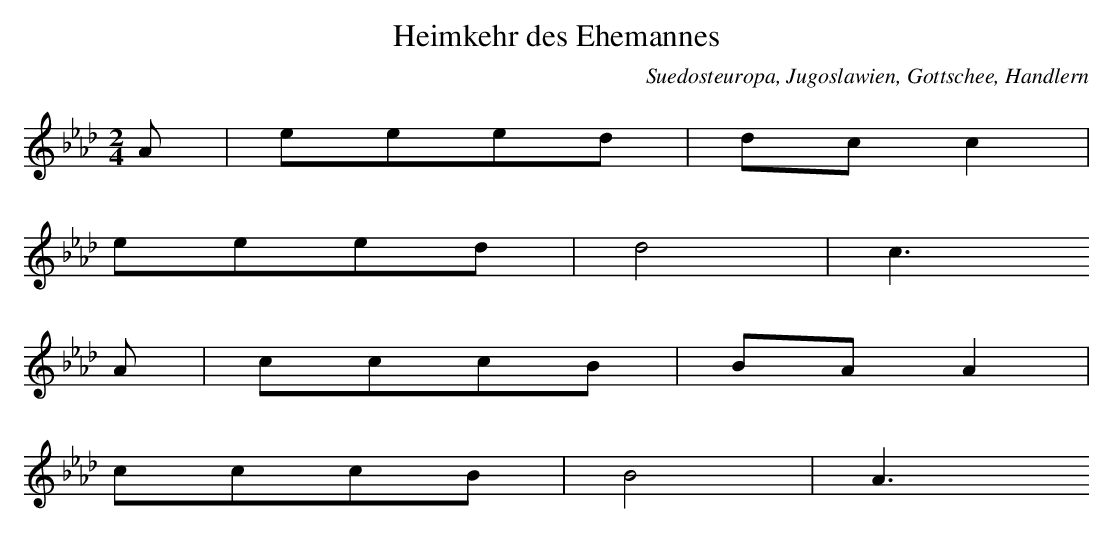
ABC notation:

X:1
T: Heimkehr des Ehemannes
O: Suedosteuropa, Jugoslawien, Gottschee, Handlern
M: 2/4
L: 1/8
K: Ab
A | eeed | dcc2 |
eeed | d4 | c3
A | cccB | BAA2 |
cccB | B4 | A3
